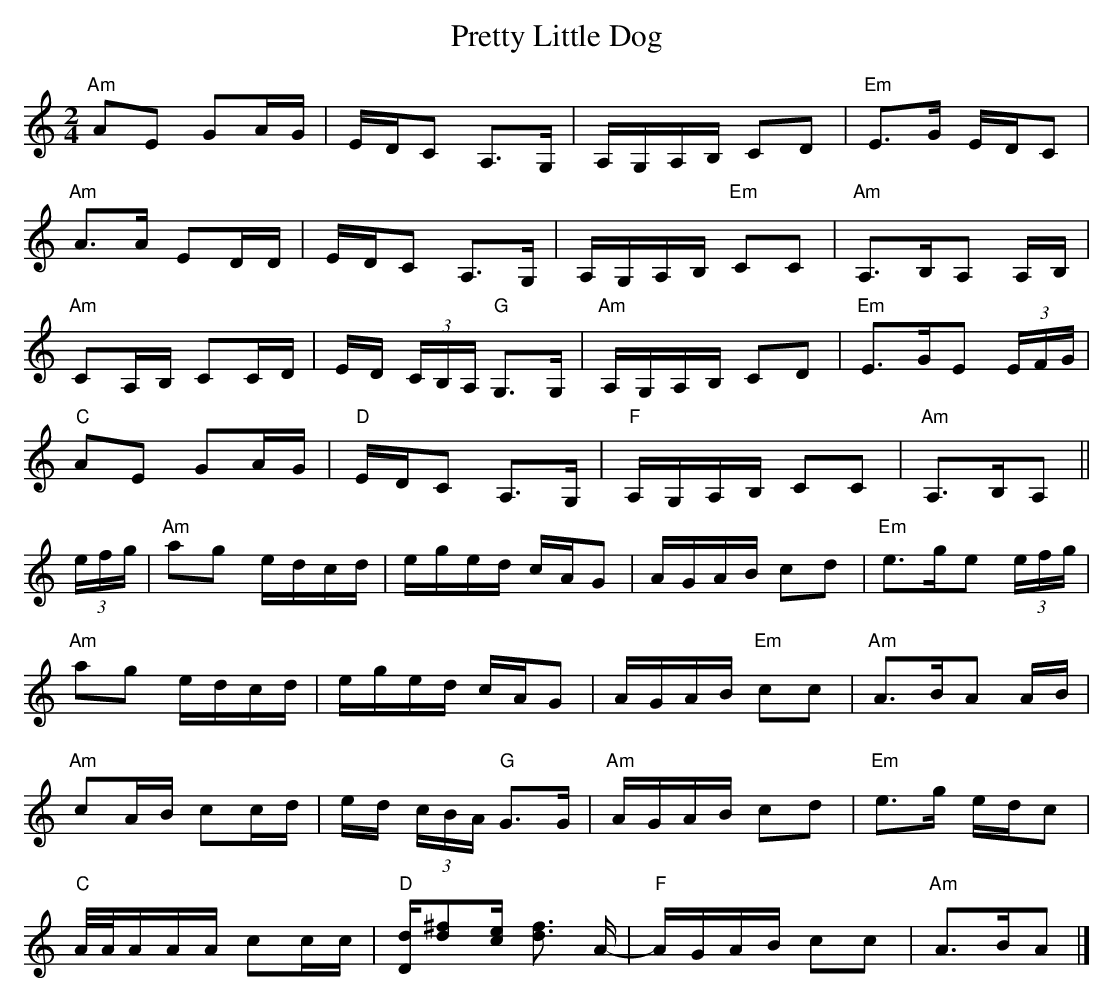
X:1
T: Pretty Little Dog
M: 2/4
L: 1/16
K: Am
"Am"A2E2 G2AG|EDC2 A,3G,|A,G,A,B, C2D2|"Em"E3G EDC2|
"Am"A3A E2DD|EDC2 A,3G,|A,G,A,B, "Em"C2C2|"Am"A,3B,A,2 A,B,|
"Am"C2A,B, C2CD|ED (3CB,A, "G"G,3G,|"Am"A,G,A,B, C2D2|"Em"E3GE2 (3EFG|
"C"A2E2 G2AG|"D"EDC2 A,3G,|"F"A,G,A,B, C2C2|"Am"A,3B,A,2||
(3efg|\
"Am"a2g2 edcd|eged cAG2|AGAB c2d2|"Em"e3ge2 (3efg|
"Am"a2g2 edcd|eged cAG2|AGAB "Em"c2c2|"Am"A3BA2 AB|
"Am"c2AB c2cd|ed (3cBA "G"G3G|"Am"AGAB c2d2|"Em"e3g edc2|
"C"A/A/AAA c2cc|"D"[Dd][d2^f2][ce] [d3f3] A-|"F"AGAB c2c2|"Am"A3BA2|]
